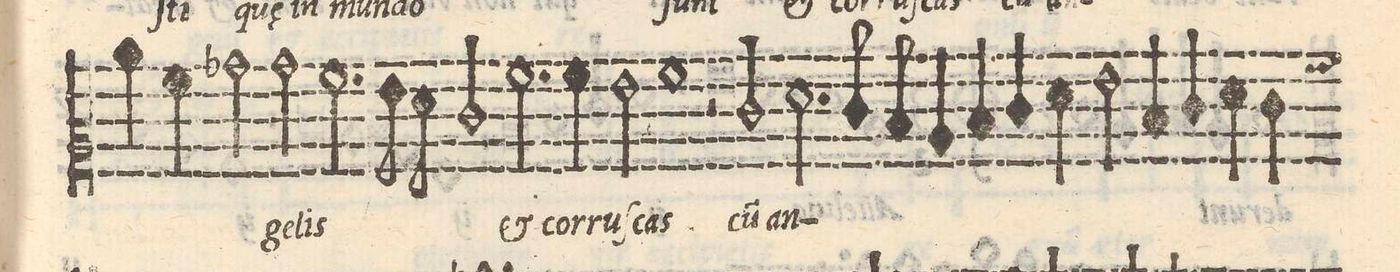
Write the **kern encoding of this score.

**kern	**text
*I"ALTVS	*
*clefC2	*
*k[]	*
*met(C|)	*
*M2/1	*
4cc\	.
4a\	.
2b-X\	.
2b-\	-ge-
=41-	=41-
2.a\	-lis
8g\	.
8f\	.
2e/	.
2.a\	et
=42-	=42-
4a\	cor-
2g\	-ruſ-
1a\	-cas
=43-	=43-
2r	.
2e/	cu(m)
2.f\	an-
8e/	.
8d/	.
=44-	=44-
4c/	.
4d/	.
4e/	.
4f\	.
2g\	.
4d/	.
4e/	.
=45-	=45-
4f\	.
4e\	.
*custos:a	*
*-	*-
